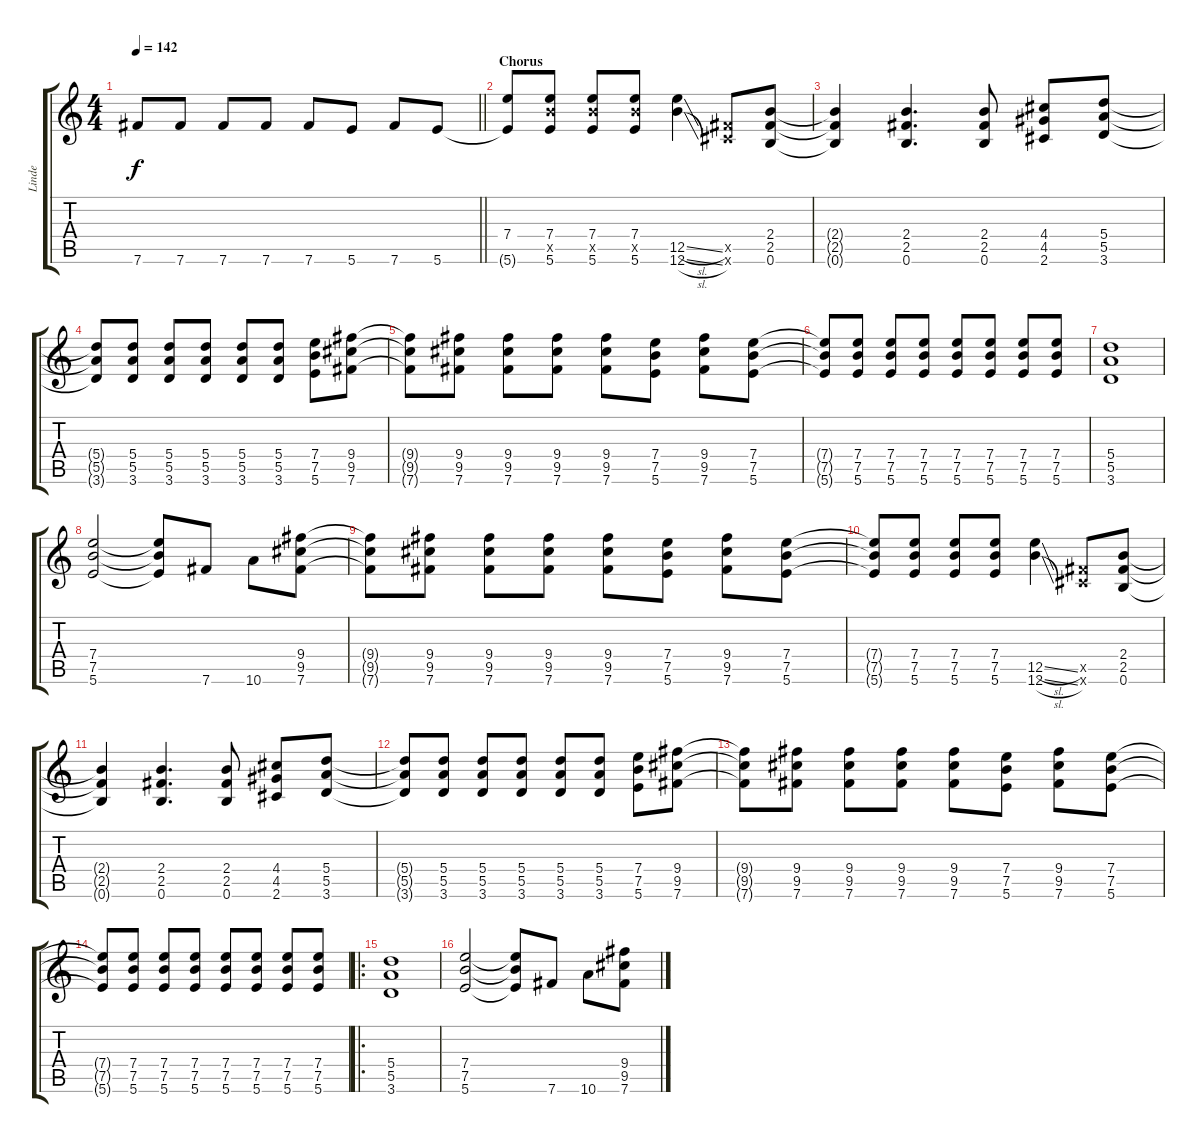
\track ("Linde" "Linde") {instrument distortionguitar}
\staff {score tabs}
\tuning (B3 Gb3 D3 A2 E2 B1) {hide}
\ts (4 4)
\tempo 142
\clef g2
\barLineRight lightlight
\ks c
7.6{t}.8{ot 8vb dy f} 7.6.8{ot 8vb} 7.6.8{ot 8vb} 7.6.8{ot 8vb} 7.6.8{ot 8vb} 5.6.8{ot 8vb} 7.6.8{ot 8vb} 5.6.8{ot 8vb} |
\section ("" "Chorus")
(7.4 5.6{t}).8{ot 8vb} (7.4 7.5{x} 5.6).8{ot 8vb} (7.4 7.5{x} 5.6).8{ot 8vb} (7.4 7.5{x} 5.6).8{ot 8vb} (12.5{sl} 12.6{sl}).4{ot 8vb} (2.5{x} 2.6{x}).8{ot 8vb} (2.4 2.5 0.6).8{ot 8vb} |
(2.4{t} 2.5{t} 0.6{t}).4{ot 8vb} (2.4 2.5 0.6).4{d ot 8vb} (2.4 2.5 0.6).8{ot 8vb} (4.4 4.5 2.6).8{ot 8vb} (5.4 5.5 3.6).8{ot 8vb} |
(5.4{t} 5.5{t} 3.6{t}).8{ot 8vb} (5.4 5.5 3.6).8{ot 8vb} (5.4 5.5 3.6).8{ot 8vb} (5.4 5.5 3.6).8{ot 8vb} (5.4 5.5 3.6).8{ot 8vb} (5.4 5.5 3.6).8{ot 8vb} (7.4 7.5 5.6).8{ot 8vb} (9.4 9.5 7.6).8{ot 8vb} |
(9.4{t} 9.5{t} 7.6{t}).8{ot 8vb} (9.4 9.5 7.6).8{ot 8vb} (9.4 9.5 7.6).8{ot 8vb} (9.4 9.5 7.6).8{ot 8vb} (9.4 9.5 7.6).8{ot 8vb} (7.4 7.5 5.6).8{ot 8vb} (9.4 9.5 7.6).8{ot 8vb} (7.4 7.5 5.6).8{ot 8vb} |
(7.4{t} 7.5{t} 5.6{t}).8{ot 8vb} (7.4 7.5 5.6).8{ot 8vb} (7.4 7.5 5.6).8{ot 8vb} (7.4 7.5 5.6).8{ot 8vb} (7.4 7.5 5.6).8{ot 8vb} (7.4 7.5 5.6).8{ot 8vb} (7.4 7.5 5.6).8{ot 8vb} (7.4 7.5 5.6).8{ot 8vb} |
(5.4 5.5 3.6).1{ot 8vb} |
(7.4 7.5 5.6).2{ot 8vb} (7.4{t} 7.5{t} 5.6{t}).8{ot 8vb} 7.6.8{ot 8vb} 10.6.8{ot 8vb} (9.4 9.5 7.6).8{ot 8vb} |
(9.4{t} 9.5{t} 7.6{t}).8{ot 8vb} (9.4 9.5 7.6).8{ot 8vb} (9.4 9.5 7.6).8{ot 8vb} (9.4 9.5 7.6).8{ot 8vb} (9.4 9.5 7.6).8{ot 8vb} (7.4 7.5 5.6).8{ot 8vb} (9.4 9.5 7.6).8{ot 8vb} (7.4 7.5 5.6).8{ot 8vb} |
(7.4{t} 7.5{t} 5.6{t}).8{ot 8vb} (7.4 7.5 5.6).8{ot 8vb} (7.4 7.5 5.6).8{ot 8vb} (7.4 7.5 5.6).8{ot 8vb} (12.5{sl} 12.6{sl}).4{ot 8vb} (2.5{x} 2.6{x}).8{ot 8vb} (2.4 2.5 0.6).8{ot 8vb} |
(2.4{t} 2.5{t} 0.6{t}).4{ot 8vb} (2.4 2.5 0.6).4{d ot 8vb} (2.4 2.5 0.6).8{ot 8vb} (4.4 4.5 2.6).8{ot 8vb} (5.4 5.5 3.6).8{ot 8vb} |
(5.4{t} 5.5{t} 3.6{t}).8{ot 8vb} (5.4 5.5 3.6).8{ot 8vb} (5.4 5.5 3.6).8{ot 8vb} (5.4 5.5 3.6).8{ot 8vb} (5.4 5.5 3.6).8{ot 8vb} (5.4 5.5 3.6).8{ot 8vb} (7.4 7.5 5.6).8{ot 8vb} (9.4 9.5 7.6).8{ot 8vb} |
(9.4{t} 9.5{t} 7.6{t}).8{ot 8vb} (9.4 9.5 7.6).8{ot 8vb} (9.4 9.5 7.6).8{ot 8vb} (9.4 9.5 7.6).8{ot 8vb} (9.4 9.5 7.6).8{ot 8vb} (7.4 7.5 5.6).8{ot 8vb} (9.4 9.5 7.6).8{ot 8vb} (7.4 7.5 5.6).8{ot 8vb} |
(7.4{t} 7.5{t} 5.6{t}).8{ot 8vb} (7.4 7.5 5.6).8{ot 8vb} (7.4 7.5 5.6).8{ot 8vb} (7.4 7.5 5.6).8{ot 8vb} (7.4 7.5 5.6).8{ot 8vb} (7.4 7.5 5.6).8{ot 8vb} (7.4 7.5 5.6).8{ot 8vb} (7.4 7.5 5.6).8{ot 8vb} |
\ro
(5.4 5.5 3.6).1{ot 8vb} |
(7.4 7.5 5.6).2{ot 8vb} (7.4{t} 7.5{t} 5.6{t}).8{ot 8vb} 7.6.8{ot 8vb} 10.6.8{ot 8vb} (9.4 9.5 7.6).8{ot 8vb}
